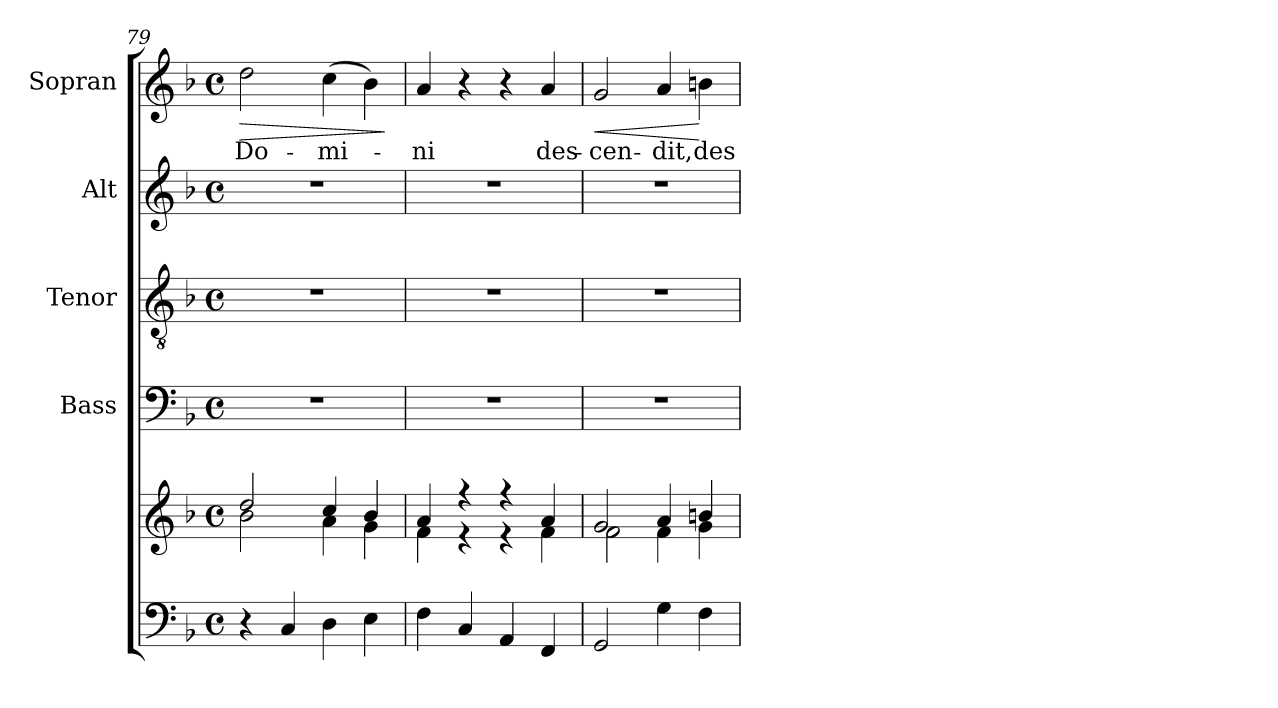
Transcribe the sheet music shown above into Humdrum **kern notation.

**kern	**kern	**kern	**kern	**kern	**kern	**text	**dynam
*part5	*part5	*part4	*part3	*part2	*part1	*part1	*part1
*staff6	*staff5	*staff4	*staff3	*staff2	*staff1	*staff1	*staff1
*	*	*I"Bass	*I"Tenor	*I"Alt	*I"Sopran	*	*
*	*	*I'B.	*I'T.	*I'A.	*I'S.	*	*
*clefF4	*clefG2	*clefF4	*clefGv2	*clefG2	*clefG2	*	*
*k[b-]	*k[b-]	*k[b-]	*k[b-]	*k[b-]	*k[b-]	*	*
*F:	*F:	*F:	*F:	*F:	*F:	*	*
*M4/4	*M4/4	*M4/4	*M4/4	*M4/4	*M4/4	*	*
*met(c)	*met(c)	*met(c)	*met(c)	*met(c)	*met(c)	*	*
=79	=79	=79	=79	=79	=79	=79	=79
*	*^	*	*	*	*	*	*
!	!	!	!	!	!	!	!LO:LY:b	!LO:HP:b
4r	2dd/	2b-\	1r	1r	1r	2dd\	Do-	>
4C/	.	.	.	.	.	.	.	.
!	!	!	!	!	!	!	!LO:LY:b	!
4D\	4cc/	4a\	.	.	.	(>4cc\	-mi-	.
4E\	4b-/	4g\	.	.	.	4b-\)	.	.
*	*v	*v	*	*	*	*	*	*
.	.	.	.	.	.	.	]
=80	=80	=80	=80	=80	=80	=80	=80
*	*^	*	*	*	*	*	*
!	!	!	!	!	!	!	!LO:LY:b	!
4F\	4a/	4f\	1r	1r	1r	4a/	-ni	.
4C/	4r	4r	.	.	.	4r	.	.
4AA/	4r	4r	.	.	.	4r	.	.
!	!	!	!	!	!	!	!LO:LY:b	!
4FF/	4a/	4f\	.	.	.	4a/	des-	.
=81	=81	=81	=81	=81	=81	=81	=81	=81
!	!	!	!	!	!	!	!LO:LY:b	!LO:HP:b
2GG/	2g/	2f\	1r	1r	1r	2g/	-cen-	<
!	!	!	!	!	!	!	!LO:LY:b	!
4G\	4a/	4f\	.	.	.	4a/	-dit,	.
!	!	!	!	!	!	!	!LO:LY:b	!
4F\	4bn/	4g\	.	.	.	4bn\	des-	[
*	*v	*v	*	*	*	*	*	*
=	=	=	=	=	=	=	=
*-	*-	*-	*-	*-	*-	*-	*-
